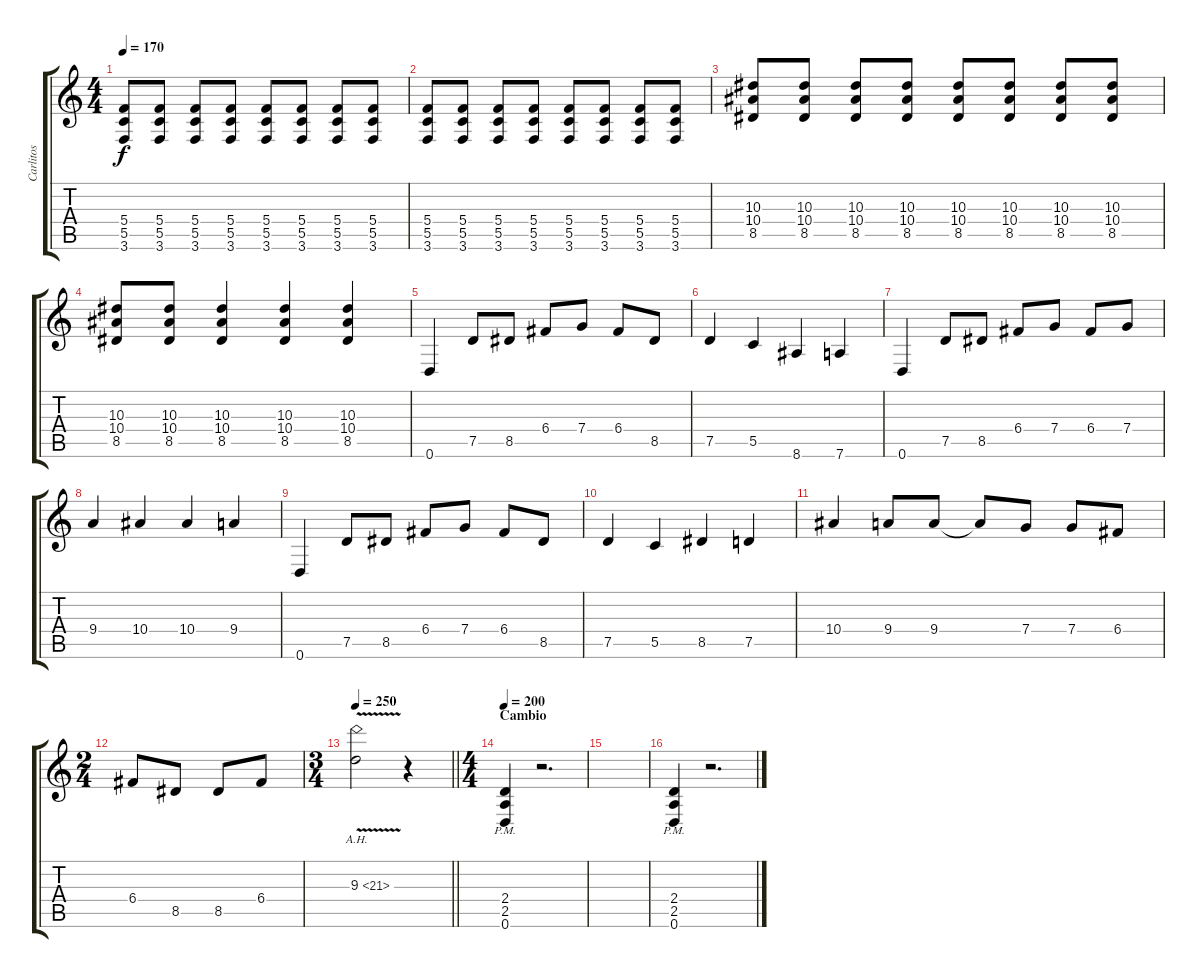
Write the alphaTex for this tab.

\track ("Carlitos" "Carlitos") {instrument distortionguitar}
\staff {score tabs}
\tuning (D4 A3 F3 C3 G2 D2) {hide}
\ts (4 4)
\tempo 170
\clef g2
\ks c
(5.4 5.5 3.6).8{dy f} (5.4 5.5 3.6).8 (5.4 5.5 3.6).8 (5.4 5.5 3.6).8 (5.4 5.5 3.6).8 (5.4 5.5 3.6).8 (5.4 5.5 3.6).8 (5.4 5.5 3.6).8 |
(5.4 5.5 3.6).8 (5.4 5.5 3.6).8 (5.4 5.5 3.6).8 (5.4 5.5 3.6).8 (5.4 5.5 3.6).8 (5.4 5.5 3.6).8 (5.4 5.5 3.6).8 (5.4 5.5 3.6).8 |
(10.3 10.4 8.5).8 (10.3 10.4 8.5).8 (10.3 10.4 8.5).8 (10.3 10.4 8.5).8 (10.3 10.4 8.5).8 (10.3 10.4 8.5).8 (10.3 10.4 8.5).8 (10.3 10.4 8.5).8 |
(10.3 10.4 8.5).8 (10.3 10.4 8.5).8 (10.3 10.4 8.5).4 (10.3 10.4 8.5).4 (10.3 10.4 8.5).4 |
0.6.4 7.5.8 8.5.8 6.4.8 7.4.8 6.4.8 8.5.8 |
7.5.4 5.5.4 8.6.4 7.6.4 |
0.6.4 7.5.8 8.5.8 6.4.8 7.4.8 6.4.8 7.4.8 |
9.4.4 10.4.4 10.4.4 9.4.4 |
0.6.4 7.5.8 8.5.8 6.4.8 7.4.8 6.4.8 8.5.8 |
7.5.4 5.5.4 8.5.4 7.5.4 |
10.4.4 9.4.8 9.4.8 9.4{t}.8 7.4.8 7.4.8 6.4.8 |
\ts (2 4)
6.4.8 8.5.8 8.5.8 6.4.8 |
\ts (3 4)
\tempo 250
\barLineRight lightlight
9.3{ah 12 v}.2 r.4 |
\ts (4 4)
\section ("" "Cambio")
\tempo 200
(2.4{pm} 2.5{pm} 0.6{pm}).4 r.2{d} |
|
(2.4{pm} 2.5{pm} 0.6{pm}).4 r.2{d}
